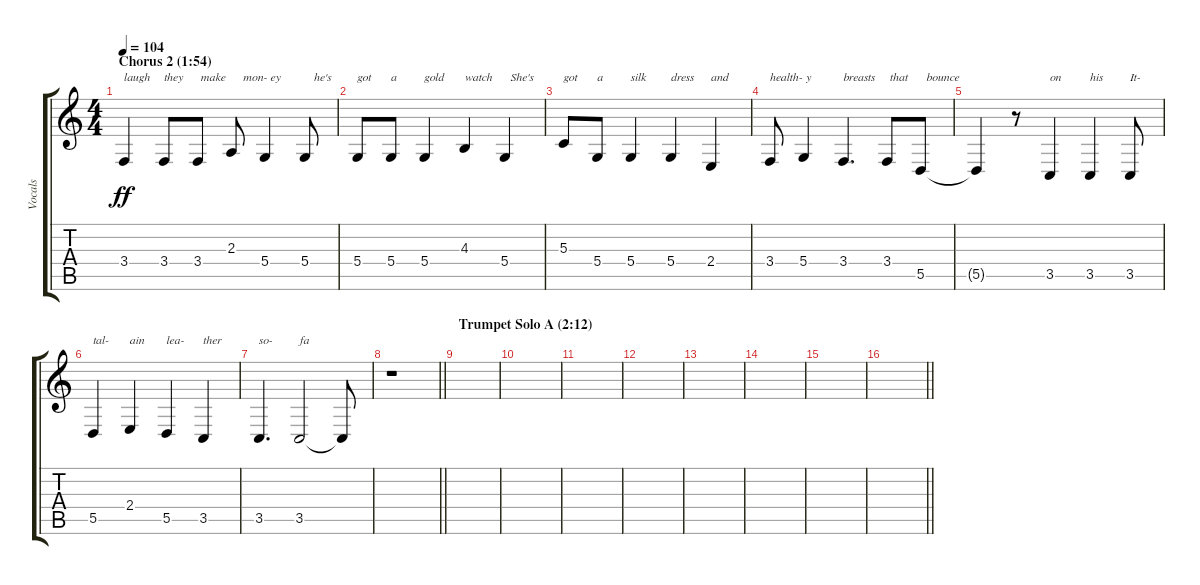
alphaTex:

\track ("Vocals" "Vocals") {instrument clarinet}
\staff {score tabs}
\tuning (E4 B3 G3 D3 A2 E2) {hide}
\ts (4 4)
\section ("" "Chorus 2 (1:54)")
\tempo 104
\clef g2
\ks c
3.4.4{txt "laugh" dy ff} 3.4.8{txt "they"} 3.4.8{txt " make"} 2.3.8{txt "    mon- ey"} 5.4.4 5.4.8{txt "   he's"} |
5.4.8{txt "got"} 5.4.8{txt "a"} 5.4.4{txt "gold"} 4.3.4{txt "watch"} 5.4.4{txt "  She's"} |
5.3.8{txt "got"} 5.4.8{txt "a"} 5.4.4{txt "silk"} 5.4.4{txt "dress"} 2.4.4{txt "and"} |
3.4.8{txt "health- y"} 5.4.4 3.4.4{d txt "breasts"} 3.4.8{txt " that"} 5.5.8{txt "  bounce"} |
5.5{t}.4 r.8 3.5.4{txt "on"} 3.5.4{txt "his"} 3.5.8{txt "It-"} |
5.5.4{txt "tal-"} 2.4.4{txt "ain"} 5.5.4{txt "lea-"} 3.5.4{txt "ther"} |
3.5.4{d txt "so-"} 3.5.2{txt "fa"} 3.5{t}.8 |
\barLineRight lightlight
r.1 |
\section ("" "Trumpet Solo A (2:12)")
|
|
|
|
|
|
|
\barLineRight lightlight
